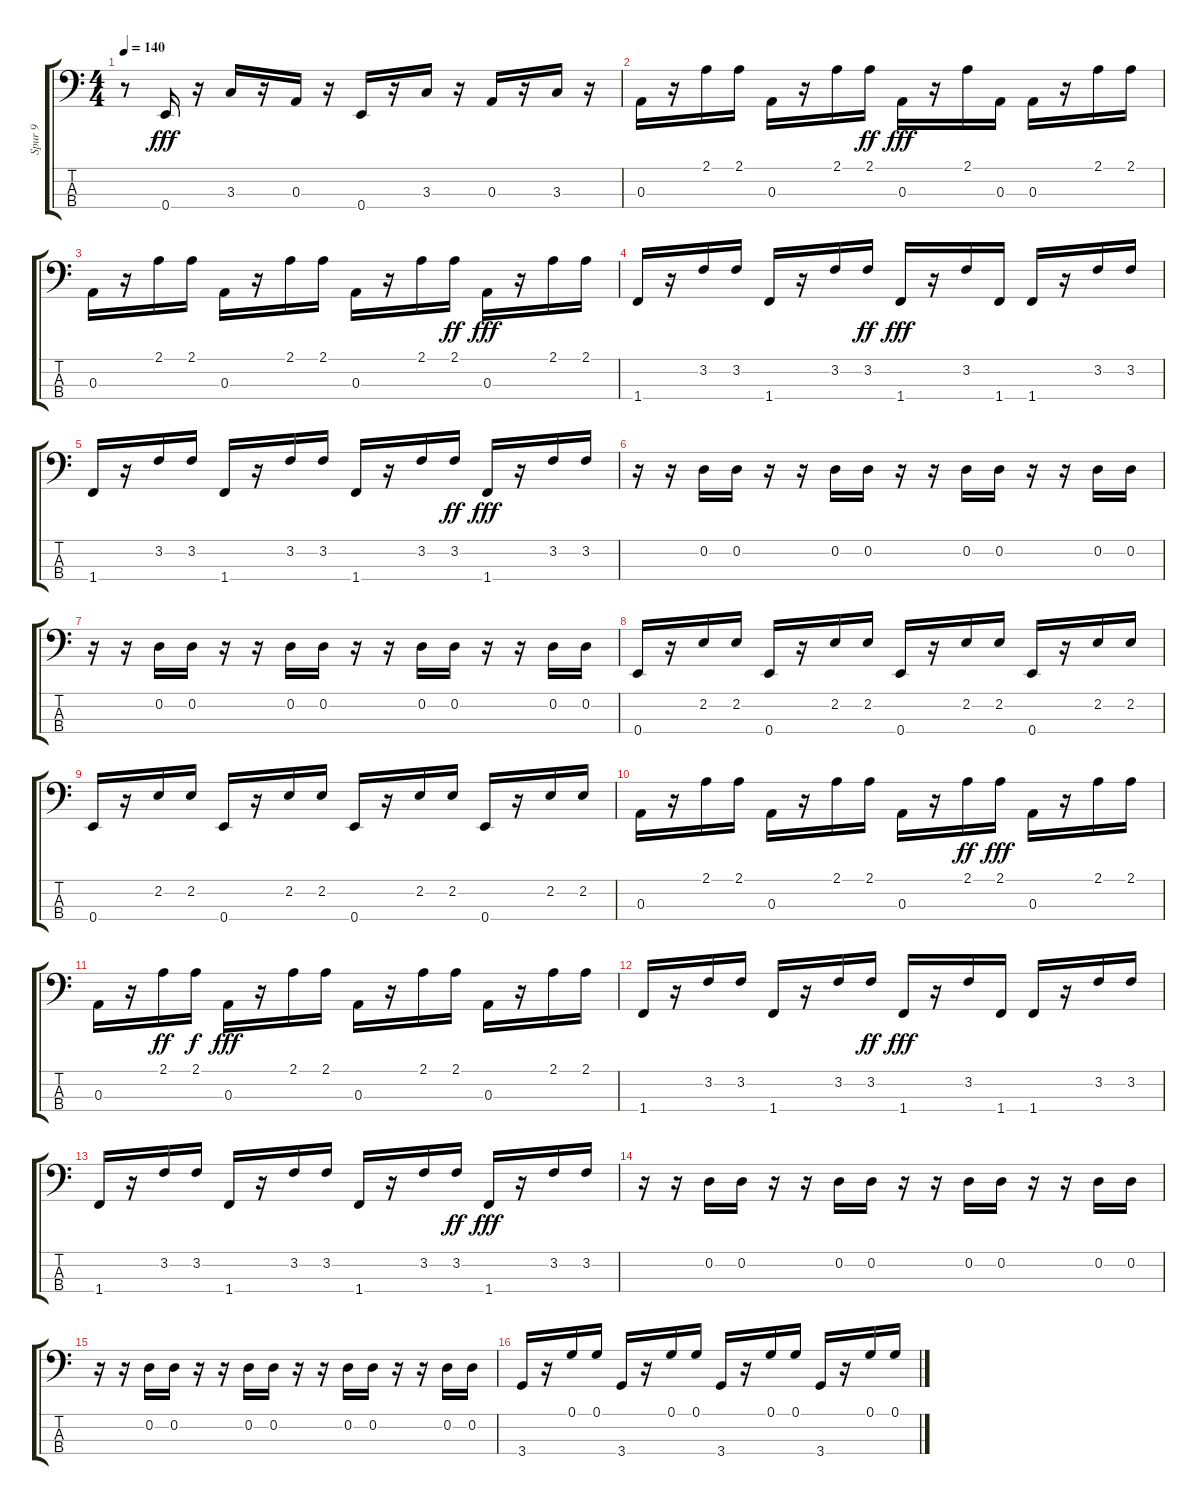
\track ("Spur 9" "Spur 9") {instrument electricbassfinger}
\staff {score tabs}
\tuning (G2 D2 A1 E1) {hide}
\ts (4 4)
\tempo 140
\clef f4
\ks c
r.8{dy fff} 0.4.16 r.16 3.3.16 r.16 0.3.16 r.16 0.4.16 r.16 3.3.16 r.16 0.3.16 r.16 3.3.16 r.16 |
0.3.16 r.16 2.1.16 2.1.16 0.3.16 r.16 2.1.16 2.1.16{dy ff} 0.3.16{dy fff} r.16 2.1.16 0.3.16 0.3.16 r.16 2.1.16 2.1.16 |
0.3.16 r.16 2.1.16 2.1.16 0.3.16 r.16 2.1.16 2.1.16 0.3.16 r.16 2.1.16 2.1.16{dy ff} 0.3.16{dy fff} r.16 2.1.16 2.1.16 |
1.4.16 r.16 3.2.16 3.2.16 1.4.16 r.16 3.2.16 3.2.16{dy ff} 1.4.16{dy fff} r.16 3.2.16 1.4.16 1.4.16 r.16 3.2.16 3.2.16 |
1.4.16 r.16 3.2.16 3.2.16 1.4.16 r.16 3.2.16 3.2.16 1.4.16 r.16 3.2.16 3.2.16{dy ff} 1.4.16{dy fff} r.16 3.2.16 3.2.16 |
r.16 r.16 0.2.16 0.2.16 r.16 r.16 0.2.16 0.2.16 r.16 r.16 0.2.16 0.2.16 r.16 r.16 0.2.16 0.2.16 |
r.16 r.16 0.2.16 0.2.16 r.16 r.16 0.2.16 0.2.16 r.16 r.16 0.2.16 0.2.16 r.16 r.16 0.2.16 0.2.16 |
0.4.16 r.16 2.2.16 2.2.16 0.4.16 r.16 2.2.16 2.2.16 0.4.16 r.16 2.2.16 2.2.16 0.4.16 r.16 2.2.16 2.2.16 |
0.4.16 r.16 2.2.16 2.2.16 0.4.16 r.16 2.2.16 2.2.16 0.4.16 r.16 2.2.16 2.2.16 0.4.16 r.16 2.2.16 2.2.16 |
0.3.16 r.16 2.1.16 2.1.16 0.3.16 r.16 2.1.16 2.1.16 0.3.16 r.16 2.1.16{dy ff} 2.1.16{dy fff} 0.3.16 r.16 2.1.16 2.1.16 |
0.3.16 r.16 2.1.16{dy ff} 2.1.16{dy f} 0.3.16{dy fff} r.16 2.1.16 2.1.16 0.3.16 r.16 2.1.16 2.1.16 0.3.16 r.16 2.1.16 2.1.16 |
1.4.16 r.16 3.2.16 3.2.16 1.4.16 r.16 3.2.16 3.2.16{dy ff} 1.4.16{dy fff} r.16 3.2.16 1.4.16 1.4.16 r.16 3.2.16 3.2.16 |
1.4.16 r.16 3.2.16 3.2.16 1.4.16 r.16 3.2.16 3.2.16 1.4.16 r.16 3.2.16 3.2.16{dy ff} 1.4.16{dy fff} r.16 3.2.16 3.2.16 |
r.16 r.16 0.2.16 0.2.16 r.16 r.16 0.2.16 0.2.16 r.16 r.16 0.2.16 0.2.16 r.16 r.16 0.2.16 0.2.16 |
r.16 r.16 0.2.16 0.2.16 r.16 r.16 0.2.16 0.2.16 r.16 r.16 0.2.16 0.2.16 r.16 r.16 0.2.16 0.2.16 |
3.4.16 r.16 0.1.16 0.1.16 3.4.16 r.16 0.1.16 0.1.16 3.4.16 r.16 0.1.16 0.1.16 3.4.16 r.16 0.1.16 0.1.16
